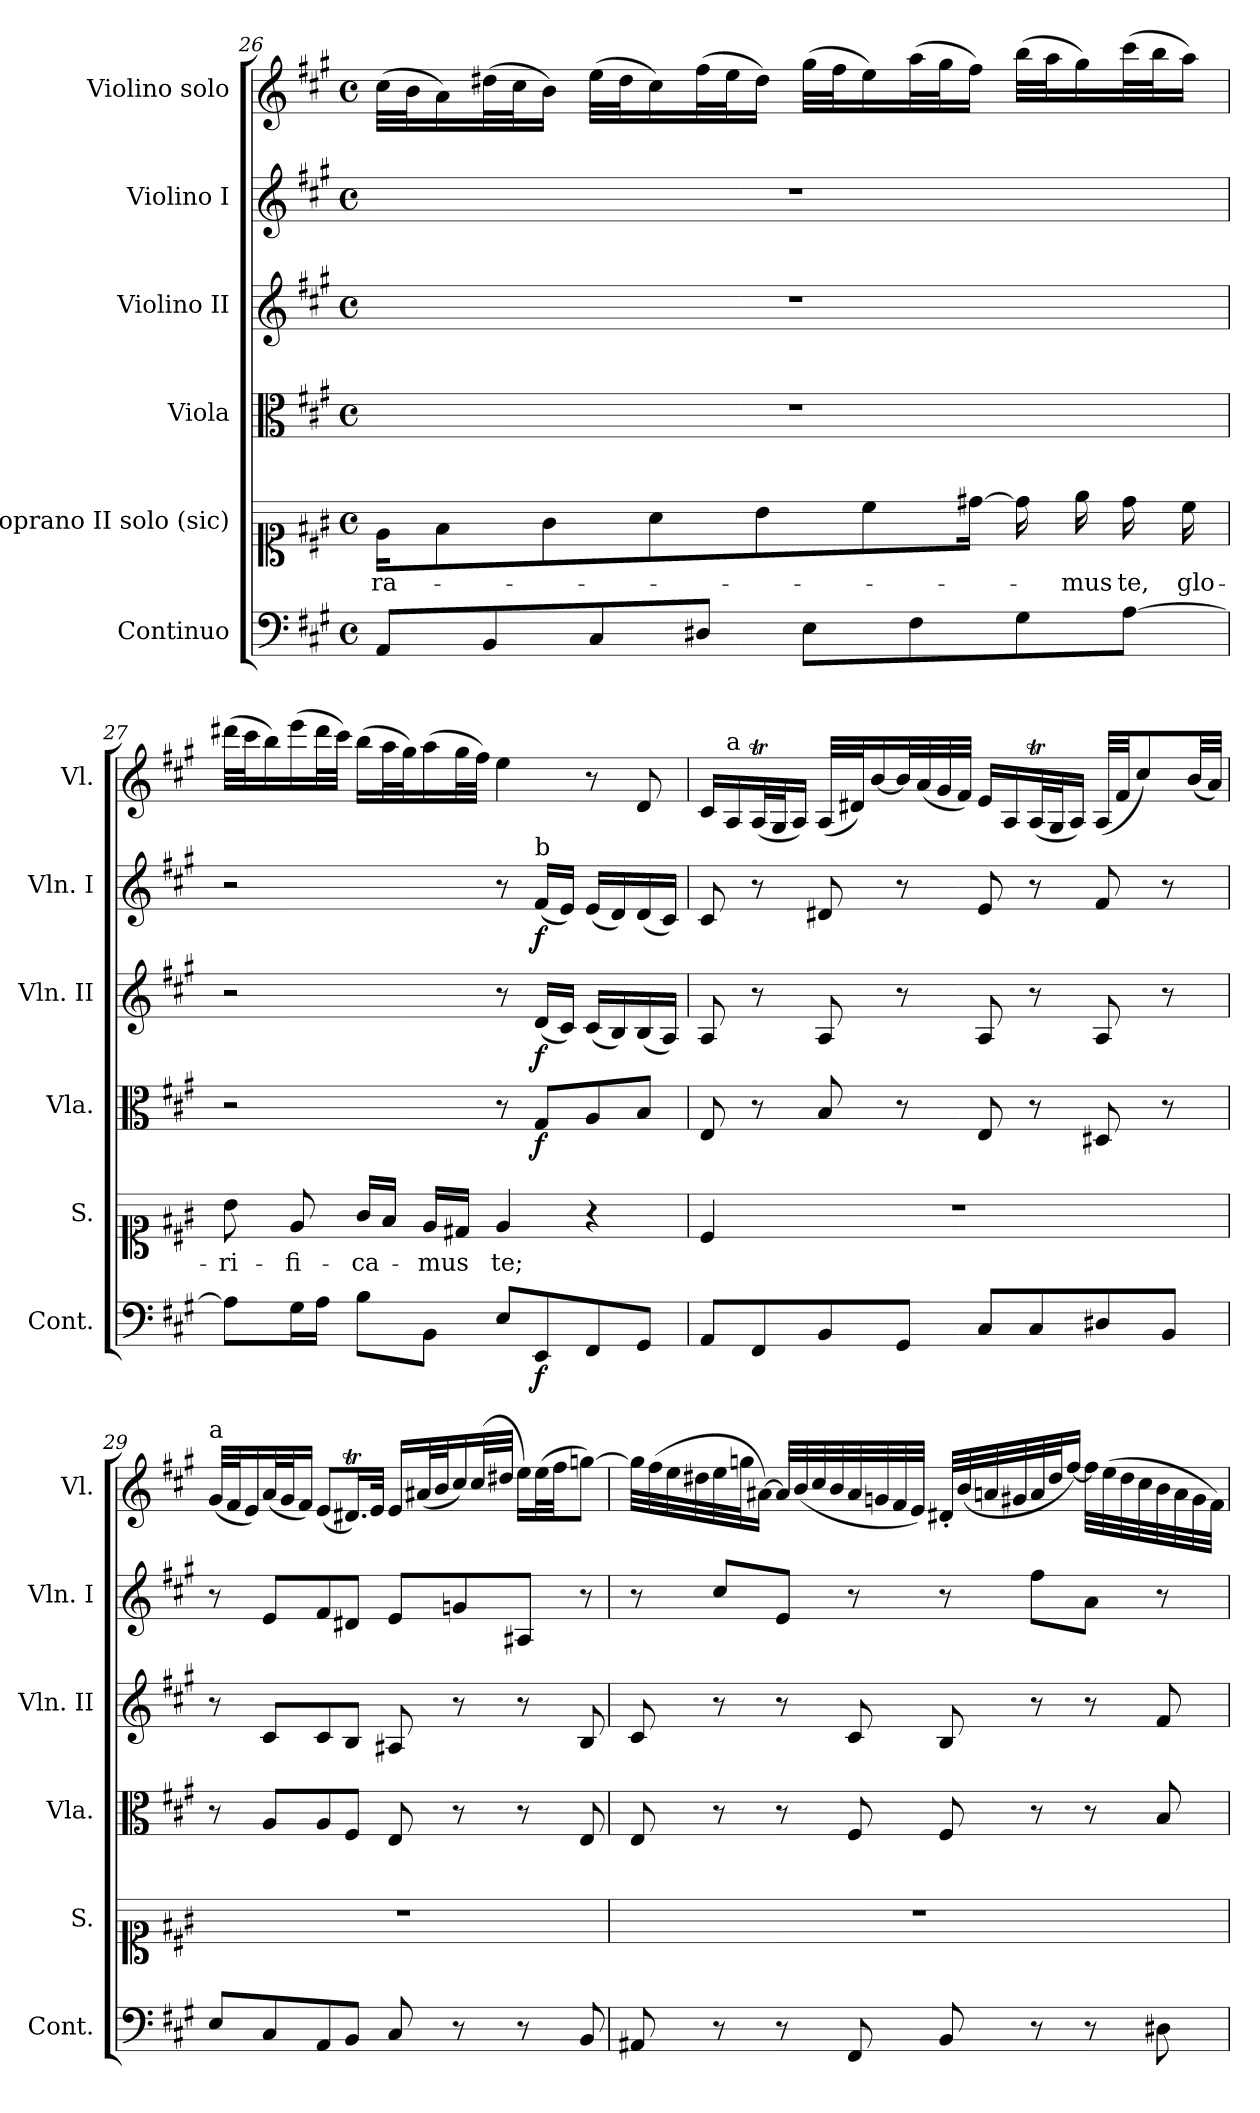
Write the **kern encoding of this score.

**kern	**dynam	**kern	**text	**kern	**dynam	**kern	**dynam	**kern	**dynam	**kern
*part6	*part6	*part5	*part5	*part4	*part4	*part3	*part3	*part2	*part2	*part1
*staff6	*staff6	*staff5	*staff5	*staff4	*staff4	*staff3	*staff3	*staff2	*staff2	*staff1
*I"Continuo	*	*I"Soprano II solo (sic)	*	*I"Viola	*	*I"Violino II	*	*I"Violino I	*	*I"Violino solo
*I'Cont.	*	*I'S.	*	*I'Vla.	*	*I'Vln. II	*	*I'Vln. I	*	*I'Vl.
*clefF4	*	*clefC1	*	*clefC3	*	*clefG2	*	*clefG2	*	*clefG2
*k[f#c#g#]	*	*k[f#c#g#]	*	*k[f#c#g#]	*	*k[f#c#g#]	*	*k[f#c#g#]	*	*k[f#c#g#]
*M4/4	*	*M4/4	*	*M4/4	*	*M4/4	*	*M4/4	*	*M4/4
*met(c)	*	*met(c)	*	*met(c)	*	*met(c)	*	*met(c)	*	*met(c)
=26	=26	=26	=26	=26	=26	=26	=26	=26	=26	=26
8AA/L	.	16e\KL	-ra-	1r	.	1r	.	1r	.	(32cc#\LLL
.	.	.	.	.	.	.	.	.	.	32b\J
.	.	8f#\	.	.	.	.	.	.	.	16a\)
8BB/	.	.	.	.	.	.	.	.	.	(32dd#X\L
.	.	.	.	.	.	.	.	.	.	32cc#\J
.	.	8g#\	.	.	.	.	.	.	.	16b\JJ)
8C#/	.	.	.	.	.	.	.	.	.	(32ee\LLL
.	.	.	.	.	.	.	.	.	.	32dd#\J
.	.	8a\	.	.	.	.	.	.	.	16cc#\)
8D#X/J	.	.	.	.	.	.	.	.	.	(32ff#\L
.	.	.	.	.	.	.	.	.	.	32ee\J
.	.	8b\	.	.	.	.	.	.	.	16dd#\JJ)
8E\L	.	.	.	.	.	.	.	.	.	(32gg#\LLL
.	.	.	.	.	.	.	.	.	.	32ff#\J
.	.	8cc#\	.	.	.	.	.	.	.	16ee\)
8F#\	.	.	.	.	.	.	.	.	.	(32aa\L
.	.	.	.	.	.	.	.	.	.	32gg#\J
.	.	[16dd#X\Jk	.	.	.	.	.	.	.	16ff#\JJ)
8G#\	.	16dd#\]	.	.	.	.	.	.	.	(32bb\LLL
.	.	.	.	.	.	.	.	.	.	32aa\J
.	.	16ee\	-mus	.	.	.	.	.	.	16gg#\)
[8A\J	.	16dd#\	te,	.	.	.	.	.	.	(32ccc#\L
.	.	.	.	.	.	.	.	.	.	32bb\J
.	.	16cc#\	glo-	.	.	.	.	.	.	16aa\JJ)
=27	=27	=27	=27	=27	=27	=27	=27	=27	=27	=27
8A\L]	.	8b\	-ri-	2r	.	2r	.	2r	.	(32ddd#X\LLL
.	.	.	.	.	.	.	.	.	.	32ccc#\J
.	.	.	.	.	.	.	.	.	.	16bb\)
16G#\L	.	8e/	-fi-	.	.	.	.	.	.	(16eee\
16A\JJ	.	.	.	.	.	.	.	.	.	32ddd#\L
.	.	.	.	.	.	.	.	.	.	32ccc#\JJJ)
8B\L	.	16g#/LL	-ca-	.	.	.	.	.	.	(16bb\LL
.	.	16f#/JJ	.	.	.	.	.	.	.	32aa\L
.	.	.	.	.	.	.	.	.	.	32gg#\J)
8BB\J	.	16e/LL	-mus	.	.	.	.	.	.	(16aa\
.	.	16d#X/JJ	.	.	.	.	.	.	.	32gg#\L
.	.	.	.	.	.	.	.	.	.	32ff#\JJJ)
8E/L	.	4e/	te;	8r	.	8r	.	8r	.	4ee\
!	!	!	!	!	!	!	!	!LO:TX:a:t=b	!	!
!	!LO:DY:b	!	!	!	!LO:DY:b	!	!LO:DY:b	!	!LO:DY:b	!
8EE/	f	.	.	8G#/L	f	(16d/LL	f	(16f#/LL	f	.
.	.	.	.	.	.	16c#/JJ)	.	16e/JJ)	.	.
8FF#/	.	4r	.	8A/	.	(16c#/LL	.	(16e/LL	.	8r
.	.	.	.	.	.	16B/)	.	16d/)	.	.
8GG#/J	.	.	.	8B/J	.	(16B/	.	(16d/	.	8d/
.	.	.	.	.	.	16A/JJ)	.	16c#/JJ)	.	.
=28	=28	=28	=28	=28	=28	=28	=28	=28	=28	=28
*	*	*^	*	*	*	*	*	*	*	*
8AA/L	.	1r	4c#/	.	8E/	.	8A/	.	8c#/	.	16c#/LL
!	!	!	!	!	!	!	!	!	!	!	!LO:TX:a:t=a
.	.	.	.	.	.	.	.	.	.	.	16A/
8FF#/	.	.	.	.	8r	.	8r	.	8r	.	(32AT/L
.	.	.	.	.	.	.	.	.	.	.	32G#/J
.	.	.	.	.	.	.	.	.	.	.	16A/JJ)
8BB/	.	.	2.ryy	.	8B/	.	8A/	.	8d#X/	.	(32A/LLL
.	.	.	.	.	.	.	.	.	.	.	32d#X/J)
.	.	.	.	.	.	.	.	.	.	.	[16b/
8GG#/J	.	.	.	.	8r	.	8r	.	8r	.	32b/L]
.	.	.	.	.	.	.	.	.	.	.	(32a/
.	.	.	.	.	.	.	.	.	.	.	32g#/
.	.	.	.	.	.	.	.	.	.	.	32f#/JJJ)
8C#/L	.	.	.	.	8E/	.	8A/	.	8e/	.	16e/LL
.	.	.	.	.	.	.	.	.	.	.	16A/
8C#/	.	.	.	.	8r	.	8r	.	8r	.	(32AT/L
.	.	.	.	.	.	.	.	.	.	.	32G#/J
.	.	.	.	.	.	.	.	.	.	.	16A/JJ)
8D#X/	.	.	.	.	8D#X/	.	8A/	.	8f#/	.	(32A/LLL
.	.	.	.	.	.	.	.	.	.	.	32f#/JJ
.	.	.	.	.	.	.	.	.	.	.	8cc#/)
8BB/J	.	.	.	.	8r	.	8r	.	8r	.	.
.	.	.	.	.	.	.	.	.	.	.	(32b/LL
.	.	.	.	.	.	.	.	.	.	.	32a/JJJ)
*	*	*v	*v	*	*	*	*	*	*	*	*
=29	=29	=29	=29	=29	=29	=29	=29	=29	=29	=29
!	!	!	!	!	!	!	!	!	!	!LO:TX:a:t=a
8E/L	.	1r	.	8r	.	8r	.	8r	.	(32g#/LLL
.	.	.	.	.	.	.	.	.	.	32f#/J
.	.	.	.	.	.	.	.	.	.	16e/)
8C#/	.	.	.	8A/L	.	8c#/L	.	8e/L	.	(32a/L
.	.	.	.	.	.	.	.	.	.	32g#/J
.	.	.	.	.	.	.	.	.	.	16f#/JJ)
8AA/	.	.	.	8A/	.	8c#/	.	8f#/	.	(8e/L
8BB/J	.	.	.	8F#/J	.	8B/J	.	8d#X/J	.	16.d#Xt/L)
.	.	.	.	.	.	.	.	.	.	32e/JJk
8C#/	.	.	.	8E/	.	8A#X/	.	8e/L	.	16e/LL
.	.	.	.	.	.	.	.	.	.	(32a#X/L
.	.	.	.	.	.	.	.	.	.	32b/J
8r	.	.	.	8r	.	8r	.	8gn/	.	16cc#/)
.	.	.	.	.	.	.	.	.	.	(32cc#/L
.	.	.	.	.	.	.	.	.	.	32dd#X/JJJ
8r	.	.	.	8r	.	8r	.	8A#X/J	.	16ee\LL)
.	.	.	.	.	.	.	.	.	.	(32ee\L
.	.	.	.	.	.	.	.	.	.	32ff#\JJ
8BB/	.	.	.	8E/	.	8B/	.	8r	.	[8ggn\J)
=30	=30	=30	=30	=30	=30	=30	=30	=30	=30	=30
8AA#X/	.	1r	.	8E/	.	8c#/	.	8r	.	32gg\LLL]
.	.	.	.	.	.	.	.	.	.	(32ff#\
.	.	.	.	.	.	.	.	.	.	32ee\
.	.	.	.	.	.	.	.	.	.	32dd#X\
8r	.	.	.	8r	.	8r	.	8cc#/L	.	32ee\
.	.	.	.	.	.	.	.	.	.	32ggn\J
.	.	.	.	.	.	.	.	.	.	[16a#X\JJ)
8r	.	.	.	8r	.	8r	.	8e/J	.	32a#/LLL]
.	.	.	.	.	.	.	.	.	.	(32b/
.	.	.	.	.	.	.	.	.	.	32cc#/
.	.	.	.	.	.	.	.	.	.	32b/
8FF#/	.	.	.	8F#/	.	8c#/	.	8r	.	32a#/
.	.	.	.	.	.	.	.	.	.	32gn/
.	.	.	.	.	.	.	.	.	.	32f#/
.	.	.	.	.	.	.	.	.	.	32e/JJJ)
8BB/	.	.	.	8F#/	.	8B/	.	8r	.	32d#X'/LLL
.	.	.	.	.	.	.	.	.	.	(32b/
.	.	.	.	.	.	.	.	.	.	32an/
.	.	.	.	.	.	.	.	.	.	32g#X/
8r	.	.	.	8r	.	8r	.	8ff#\L	.	32a/
.	.	.	.	.	.	.	.	.	.	32dd#/J
.	.	.	.	.	.	.	.	.	.	[16ff#/JJ)
8r	.	.	.	8r	.	8r	.	8a\J	.	32ff#\LLL]
.	.	.	.	.	.	.	.	.	.	(32ee\
.	.	.	.	.	.	.	.	.	.	32dd#\
.	.	.	.	.	.	.	.	.	.	32cc#\
8D#X\	.	.	.	8B/	.	8f#/	.	8r	.	32b\
.	.	.	.	.	.	.	.	.	.	32a\
.	.	.	.	.	.	.	.	.	.	32g#\
.	.	.	.	.	.	.	.	.	.	32f#\JJJ)
=	=	=	=	=	=	=	=	=	=	=
*-	*-	*-	*-	*-	*-	*-	*-	*-	*-	*-
